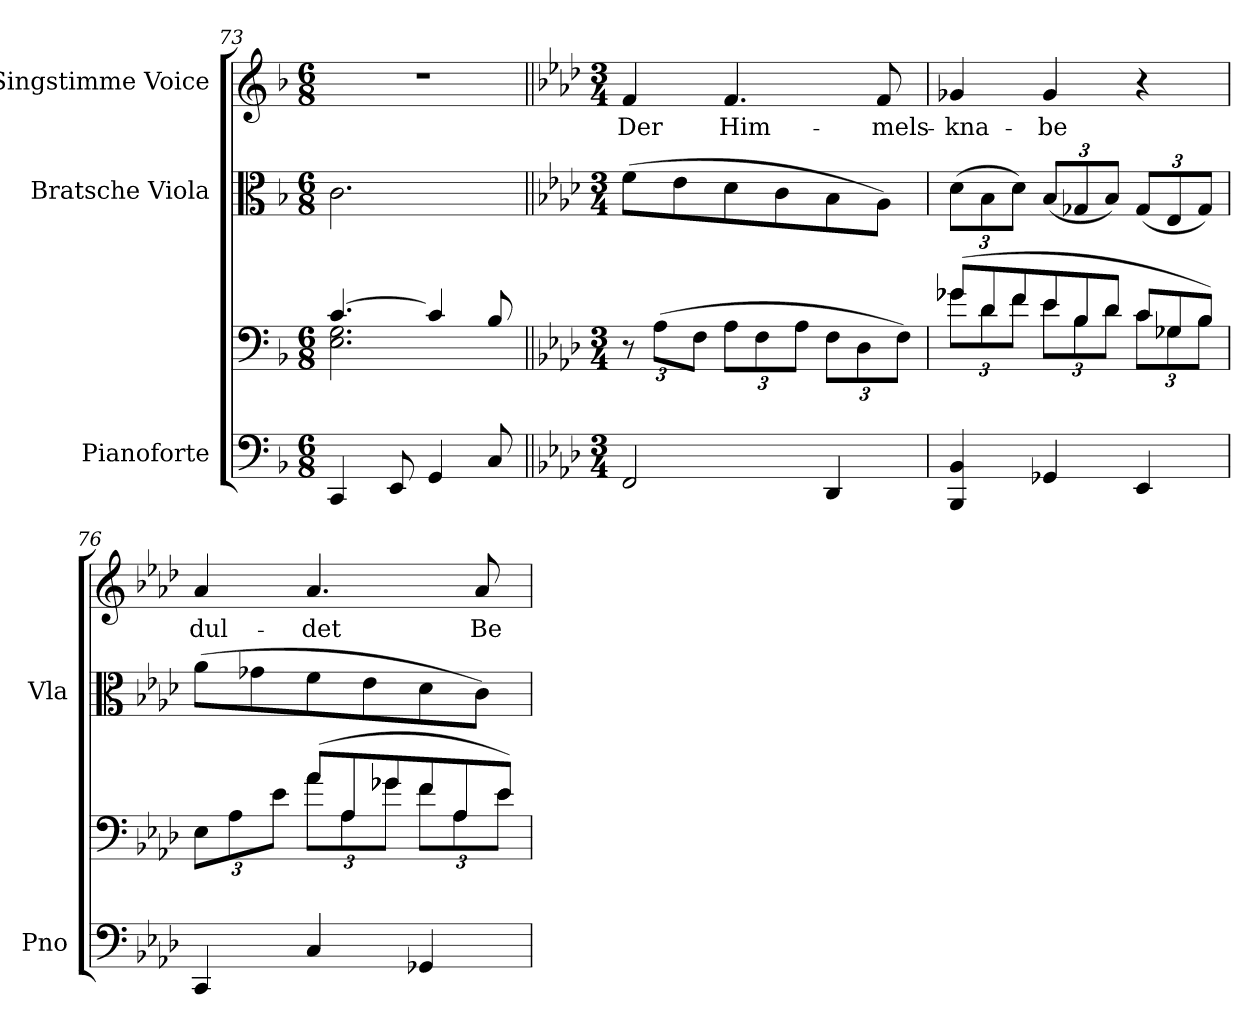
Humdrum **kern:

**kern	**kern	**dynam	**kern	**dynam	**kern	**text
*part3	*part3	*part3	*part2	*part2	*part1	*part1
*staff4	*staff3	*staff3/4	*staff2	*staff2	*staff1	*staff1
*I"Pianoforte	*	*	*I"Bratsche Viola	*	*I"Singstimme Voice	*
*I'Pno	*	*	*I'Vla	*	*	*
*clefF4	*clefF4	*	*clefC3	*	*clefG2	*
*k[b-]	*k[b-]	*	*k[b-]	*	*k[b-]	*
*M6/8	*M6/8	*	*M6/8	*	*M6/8	*
=73	=73	=73	=73	=73	=73	=73
*	*^	*	*	*	*	*
4CC/	[4.c/	2.E\ 2.G\	.	2.c\	.	2.r	.
8EE/	.	.	.	.	.	.	.
4GG/	4c/]	.	.	.	.	.	.
8C/	8B-/	.	.	.	.	.	.
!!LO:PB:g=z
=74||	=74||	=74||	=74||	=74||	=74||	=74||	=74||
*k[b-e-a-d-]	*k[b-e-a-d-]	*	*	*k[b-e-a-d-]	*	*k[b-e-a-d-]	*
*M3/4	*M3/4	*	*	*M3/4	*	*M3/4	*
*	*Xbrackettup	*	*	*	*	*	*
*	*	*	*	*	*	*MM92	*
!	!	!	!	!	!LO:DY:b	!	!LO:LY:b
!	!	!	!	!	!LO:DY:n=1:b	!	!
2FF/	12r	8ryy	.	(>8f\L	p other-dynamics	4f/	Der
.	(>12A-\L	.	.	.	.	.	.
!	!	!	!LO:DY:a	!	!	!	!
!	!	!	!LO:DY:n=1:a	!	!	!	!
.	.	2ryy	p other-dynamics	8e-\	.	.	.
.	12F\J	.	.	.	.	.	.
!	!	!	!	!	!	!	!LO:LY:b
.	12A-\L	.	.	8d-\	.	4.f/	Him-
.	12F\	.	.	.	.	.	.
.	.	.	.	8c\	.	.	.
.	12A-\J	.	.	.	.	.	.
4DD-/	12F\L	.	.	8B-\	.	.	.
.	12D-\	.	.	.	.	.	.
!	!	!	!	!	!	!	!LO:LY:b
.	.	8ryy	.	8A-\J)	.	8f/	-mels-
.	12F\J)	.	.	.	.	.	.
=75	=75	=75	=75	=75	=75	=75	=75
*	*Xtuplet	*tuplet	*	*Xbrackettup	*	*	*
!	!	!	!	!	!	!	!LO:LY:b
4BBB-/ 4BB-/	(>12g-X/L	12g-\L	.	(>12d-\L	.	4g-X/	-kna-
.	12d-/	12d-\	.	12B-\	.	.	.
.	12f/	12f\J	.	12d-\J)	.	.	.
*	*Xtuplet	*tuplet	*	*	*	*	*
!	!	!	!	!	!	!	!LO:LY:b
4GG-X/	12e-/	12e-\L	.	(>12B-/L	.	4g-/	-be
.	12B-/	12B-\	.	12G-X/	.	.	.
.	12d-/J	12d-\J	.	12B-/J)	.	.	.
*	*Xtuplet	*tuplet	*	*	*	*	*
4EE-/	12c/L	12c\L	.	(>12G-/L	.	4r	.
.	12G-X/	12G-\	.	12E-/	.	.	.
.	12B-/J)	12B-\J	.	12G-/J)	.	.	.
=76	=76	=76	=76	=76	=76	=76	=76
!	!	!	!	!	!	!	!LO:LY:b
4CC/	12E-\L	4ryy	.	(>8a-\L	.	4a-/	dul-
.	12A-\	.	.	.	.	.	.
.	.	.	.	8g-X\	.	.	.
.	12e-\J	.	.	.	.	.	.
*	*Xtuplet	*tuplet	*	*	*	*	*
!	!	!	!	!	!	!	!LO:LY:b
4C/	(>12a-/L	12a-\L	.	8f\	.	4.a-/	-det
.	12A-/	12A-\	.	.	.	.	.
.	.	.	.	8e-\	.	.	.
.	12g-X/	12g-\J	.	.	.	.	.
*	*Xtuplet	*tuplet	*	*	*	*	*
4GG-X/	12f/	12f\L	.	8d-\	.	.	.
.	12A-/	12A-\	.	.	.	.	.
!	!	!	!	!	!	!	!LO:LY:b
.	.	.	.	8c\J)	.	8a-/	Be-
.	12e-/J)	12e-\J	.	.	.	.	.
*	*v	*v	*	*	*	*	*
=	=	=	=	=	=	=
*-	*-	*-	*-	*-	*-	*-
